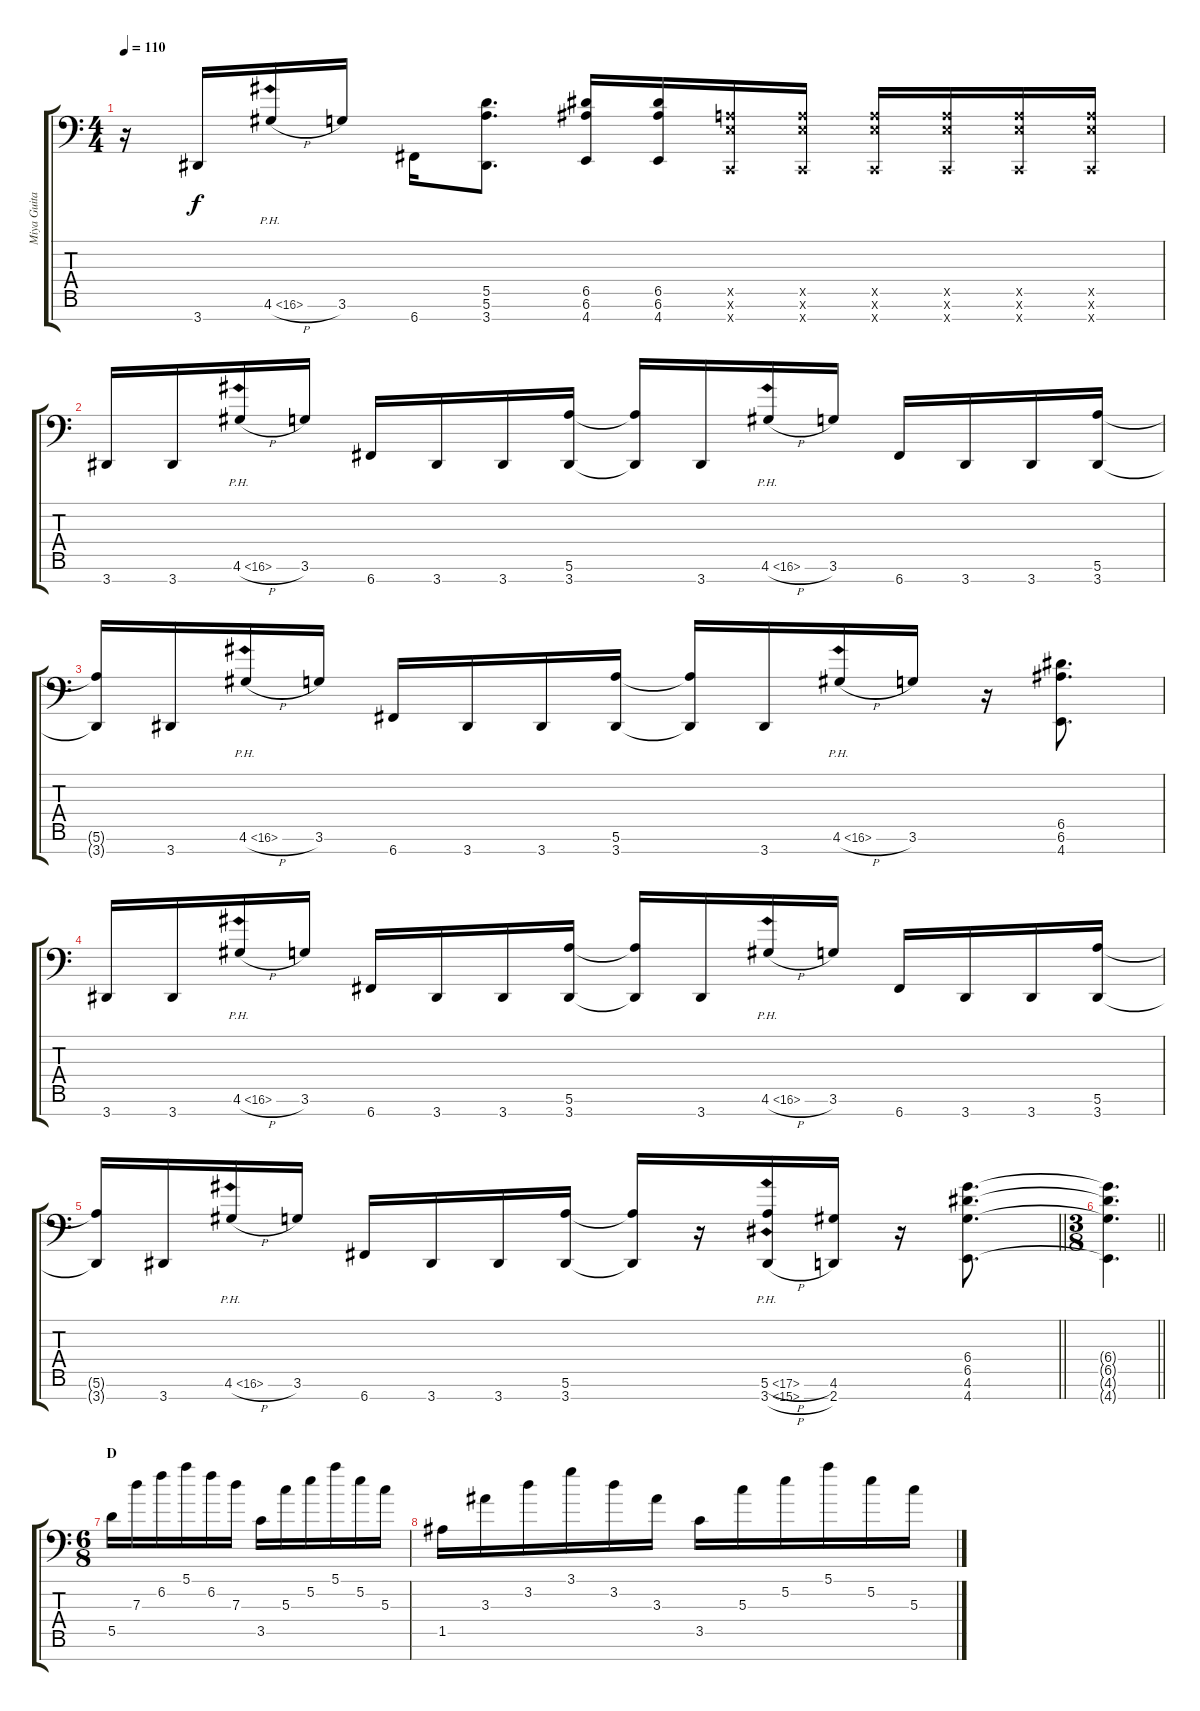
\track ("Miya Guitar II" "Miya Guita") {instrument distortionguitar}
\staff {score tabs}
\tuning (E4 B3 G3 D3 A2 E2 C-1) {hide}
\ts (4 4)
\tempo 110
\clef f4
\ks c
r.16{dy f} 3.7.16 4.6{ph 12 h}.16 3.6.16 6.7.16 (5.5 5.6 3.7).8{d} (6.5 6.6 4.7).16 (6.5 6.6 4.7).16 (0.5{x} 0.6{x} 0.7{x}).16 (0.5{x} 0.6{x} 0.7{x}).16 (0.5{x} 0.6{x} 0.7{x}).16 (0.5{x} 0.6{x} 0.7{x}).16 (0.5{x} 0.6{x} 0.7{x}).16 (0.5{x} 0.6{x} 0.7{x}).16 |
3.7.16 3.7.16 4.6{ph 12 h}.16 3.6.16 6.7.16 3.7.16 3.7.16 (5.6 3.7).16 (5.6{t} 3.7{t}).16 3.7.16 4.6{ph 12 h}.16 3.6.16 6.7.16 3.7.16 3.7.16 (5.6 3.7).16 |
(5.6{t} 3.7{t}).16 3.7.16 4.6{ph 12 h}.16 3.6.16 6.7.16 3.7.16 3.7.16 (5.6 3.7).16 (5.6{t} 3.7{t}).16 3.7.16 4.6{ph 12 h}.16 3.6.16 r.16 (6.5 6.6 4.7).8{d} |
3.7.16 3.7.16 4.6{ph 12 h}.16 3.6.16 6.7.16 3.7.16 3.7.16 (5.6 3.7).16 (5.6{t} 3.7{t}).16 3.7.16 4.6{ph 12 h}.16 3.6.16 6.7.16 3.7.16 3.7.16 (5.6 3.7).16 |
\barLineRight lightlight
(5.6{t} 3.7{t}).16 3.7.16 4.6{ph 12 h}.16 3.6.16 6.7.16 3.7.16 3.7.16 (5.6 3.7).16 (5.6{t} 3.7{t}).16 r.16 (5.6{ph 12 h} 3.7{ph 12 h}).16 (4.6 2.7).16 r.16 (6.4 6.5 4.6 4.7).8{d} |
\ts (3 8)
\barLineRight lightlight
(6.4{t} 6.5{t} 4.6{t} 4.7{t}).4{d} |
\ts (6 8)
\section ("" "D")
5.5.16 7.3.16 6.2.16 5.1.16 6.2.16 7.3.16 3.5.16 5.3.16 5.2.16 5.1.16 5.2.16 5.3.16 |
1.5.16 3.3.16 3.2.16 3.1.16 3.2.16 3.3.16 3.5.16 5.3.16 5.2.16 5.1.16 5.2.16 5.3.16
